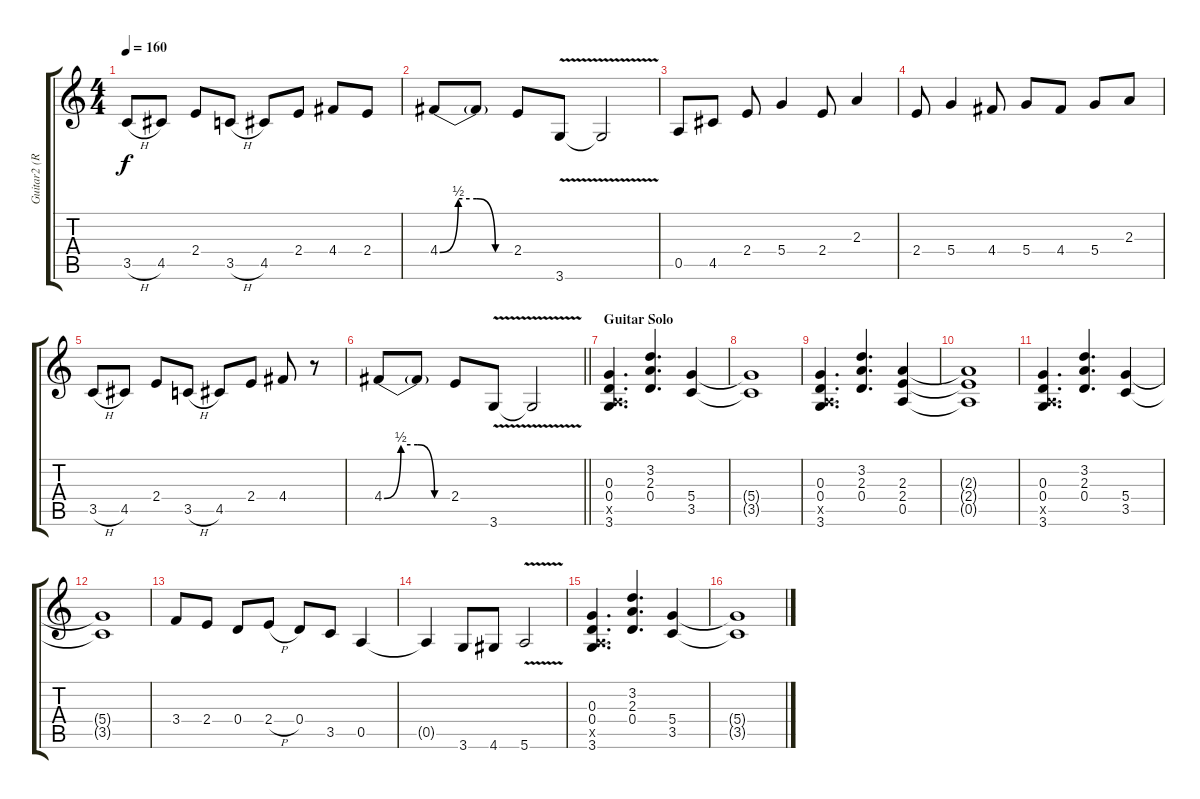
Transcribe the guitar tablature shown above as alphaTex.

\track ("Guitar2 (Rhythm)" "Guitar2 (R") {instrument distortionguitar}
\staff {score tabs}
\tuning (E4 B3 G3 D3 A2 E2) {hide}
\ts (4 4)
\tempo 160
\clef g2
\ks c
3.5{h}.8{dy f} 4.5.8 2.4.8 3.5{h}.8 4.5.8 2.4.8 4.4.8 2.4.8 |
4.4{be (custom 0 0 15 2 30 2 45 0 60 0)}.8 4.4{t}.8 2.4.8 3.6{v}.8 3.6{t}.2 |
0.5.8 4.5.8 2.4.8 5.4.4 2.4.8 2.3.4 |
2.4.8 5.4.4 4.4.8 5.4.8 4.4.8 5.4.8 2.3.8 |
3.5{h}.8 4.5.8 2.4.8 3.5{h}.8 4.5.8 2.4.8 4.4.8 r.8 |
\barLineRight lightlight
4.4{be (custom 0 0 15 2 30 2 45 0 60 0)}.8 4.4{t}.8 2.4.8 3.6{v}.8 3.6{t}.2 |
\section ("" "Guitar Solo")
(0.3 0.4 0.5{x} 3.6).4{d} (3.2 2.3 0.4).4{d} (5.4 3.5).4 |
(5.4{t} 3.5{t}).1 |
(0.3 0.4 0.5{x} 3.6).4{d} (3.2 2.3 0.4).4{d} (2.3 2.4 0.5).4 |
(2.3{t} 2.4{t} 0.5{t}).1 |
(0.3 0.4 0.5{x} 3.6).4{d} (3.2 2.3 0.4).4{d} (5.4 3.5).4 |
(5.4{t} 3.5{t}).1 |
3.4.8 2.4.8 0.4.8 2.4{h}.8 0.4.8 3.5.8 0.5.4 |
0.5{t}.4 3.6.8 4.6.8 5.6{v}.2 |
(0.3 0.4 0.5{x} 3.6).4{d} (3.2 2.3 0.4).4{d} (5.4 3.5).4 |
(5.4{t} 3.5{t}).1
